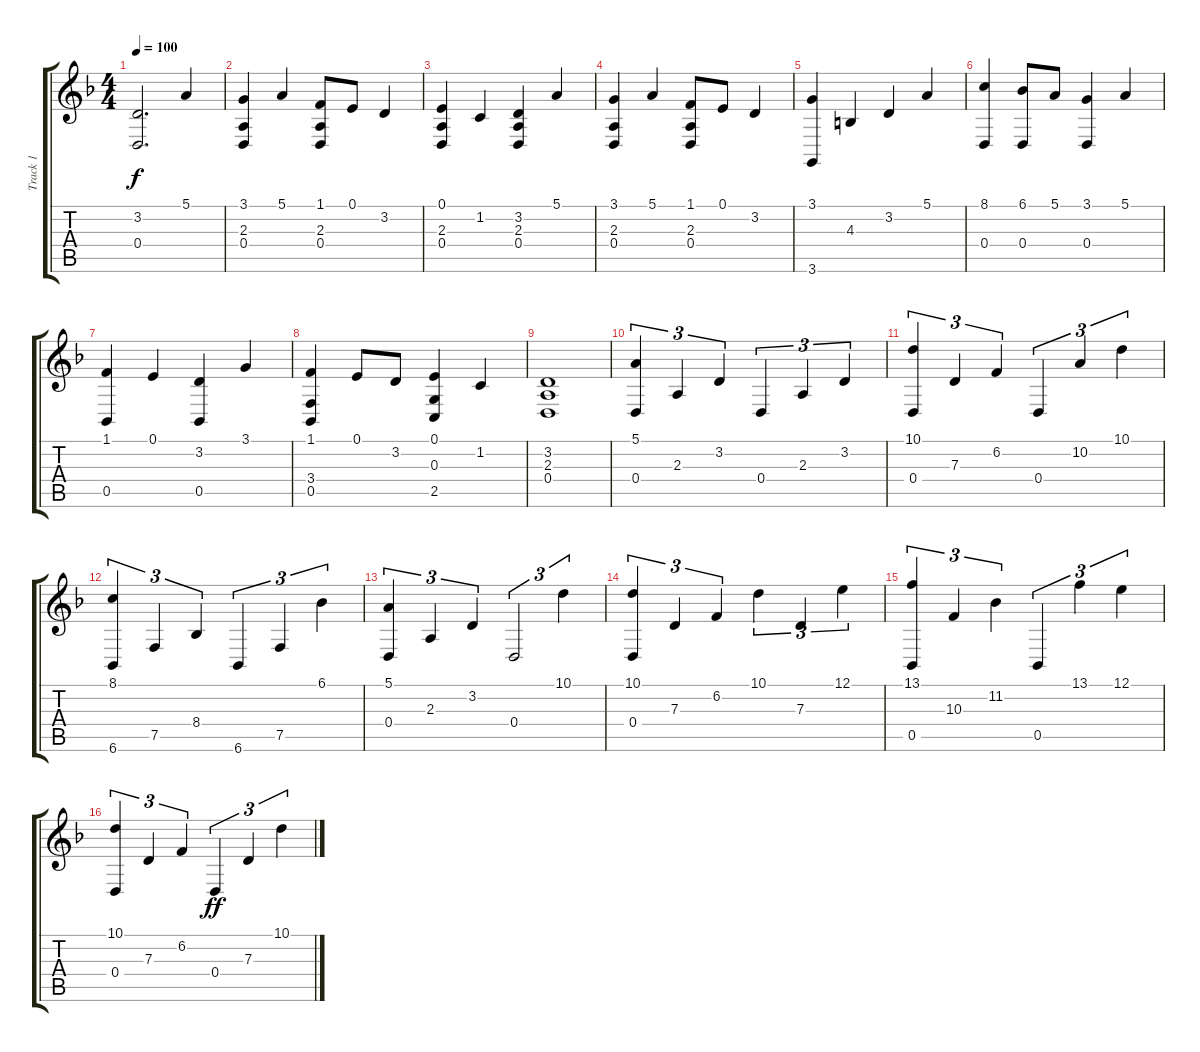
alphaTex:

\track ("Track 1" "Track 1") {instrument orchestralharp}
\staff {score tabs}
\tuning (E4 B3 G3 D3 Bb2 E2) {hide}
\ts (4 4)
\tempo 100
\clef g2
\ks dminor
(3.2 0.4).2{d dy f} 5.1.4 |
(3.1 2.3 0.4).4 5.1.4 (1.1 2.3 0.4).8 0.1.8 3.2.4 |
(0.1 2.3 0.4).4 1.2.4 (3.2 2.3 0.4).4 5.1.4 |
(3.1 2.3 0.4).4 5.1.4 (1.1 2.3 0.4).8 0.1.8 3.2.4 |
(3.1 3.6).4 4.3.4 3.2.4 5.1.4 |
(8.1 0.4).4 (6.1 0.4).8 5.1.8 (3.1 0.4).4 5.1.4 |
(1.1 0.5).4 0.1.4 (3.2 0.5).4 3.1.4 |
(1.1 3.4 0.5).4 0.1.8 3.2.8 (0.1 0.3 2.5).4 1.2.4 |
(3.2 2.3 0.4).1 |
(5.1 0.4).4{tu (3 2)} 2.3.4{tu (3 2)} 3.2.4{tu (3 2)} 0.4.4{tu (3 2)} 2.3.4{tu (3 2)} 3.2.4{tu (3 2)} |
(10.1 0.4).4{tu (3 2)} 7.3.4{tu (3 2)} 6.2.4{tu (3 2)} 0.4.4{tu (3 2)} 10.2.4{tu (3 2)} 10.1.4{tu (3 2)} |
(8.1 6.6).4{tu (3 2)} 7.5.4{tu (3 2)} 8.4.4{tu (3 2)} 6.6.4{tu (3 2)} 7.5.4{tu (3 2)} 6.1.4{tu (3 2)} |
(5.1 0.4).4{tu (3 2)} 2.3.4{tu (3 2)} 3.2.4{tu (3 2)} 0.4.2{tu (3 2)} 10.1.4{tu (3 2)} |
(10.1 0.4).4{tu (3 2)} 7.3.4{tu (3 2)} 6.2.4{tu (3 2)} 10.1.4{tu (3 2)} 7.3.4{tu (3 2)} 12.1.4{tu (3 2)} |
(13.1 0.5).4{tu (3 2)} 10.3.4{tu (3 2)} 11.2.4{tu (3 2)} 0.5.4{tu (3 2)} 13.1.4{tu (3 2)} 12.1.4{tu (3 2)} |
(10.1 0.4).4{tu (3 2)} 7.3.4{tu (3 2)} 6.2.4{tu (3 2)} 0.4.4{tu (3 2) dy ff} 7.3.4{tu (3 2)} 10.1.4{tu (3 2)}
